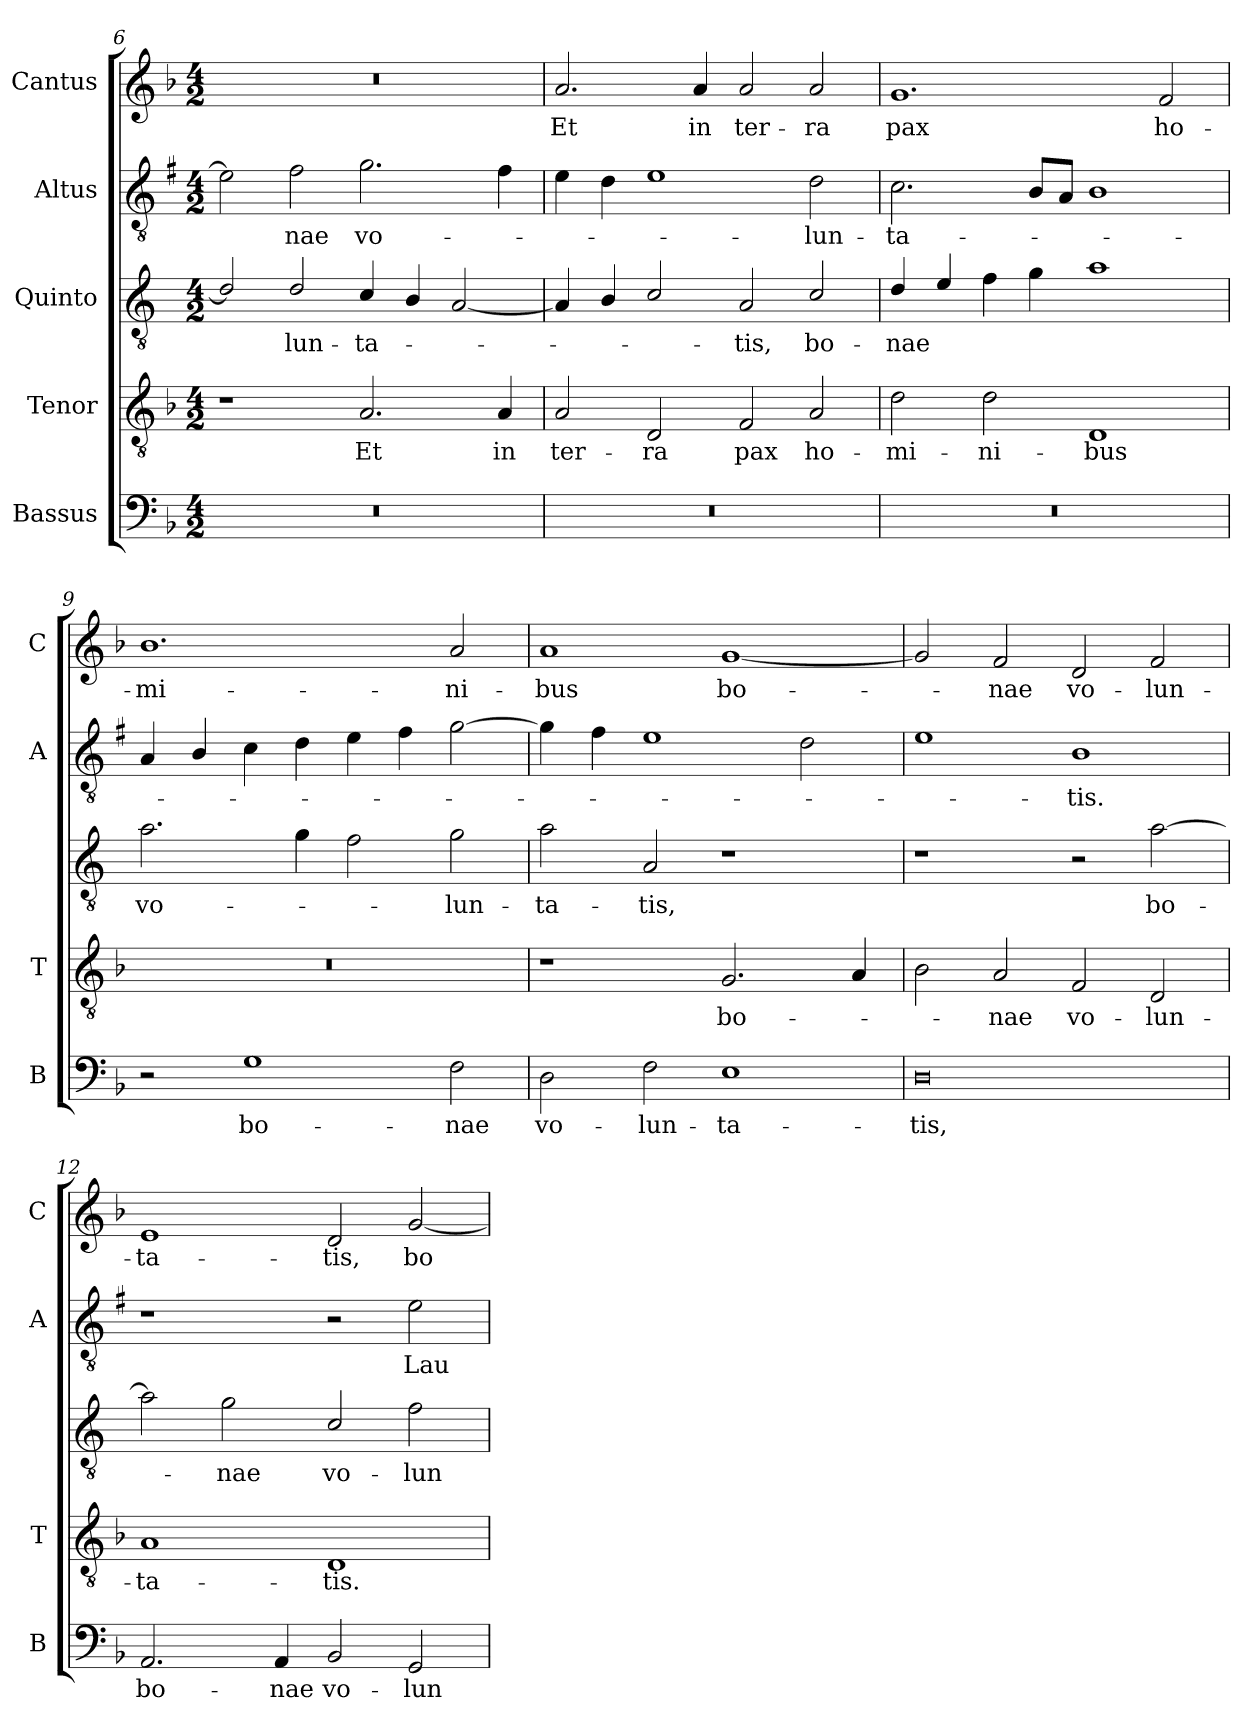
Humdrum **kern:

**kern	**text	**kern	**text	**kern	**text	**kern	**text	**kern	**text
*part5	*part5	*part4	*part4	*part3	*part3	*part2	*part2	*part1	*part1
*staff5	*staff5	*staff4	*staff4	*staff3	*staff3	*staff2	*staff2	*staff1	*staff1
*I"Bassus	*	*I"Tenor	*	*I"Quinto	*	*I"Altus	*	*I"Cantus	*
*I'B	*	*I'T	*	*	*	*I'A	*	*I'C	*
!!LO:LB:g=z
*clefF4	*	*clefGv2	*	*clefGv2	*	*clefGv2	*	*clefG2	*
*	*	*	*	*ITrd4c7	*	*ITrd1c2	*	*	*
*k[b-]	*	*k[b-]	*	*k[b-]	*	*k[b-]	*	*k[b-]	*
*F:	*	*F:	*	*F:	*	*F:	*	*F:	*
*M4/2	*	*M4/2	*	*M4/2	*	*M4/2	*	*M4/2	*
=6	=6	=6	=6	=6	=6	=6	=6	=6	=6
0r	.	1r	.	2G/]	.	2d\]	.	0r	.
!	!	!	!	!	!LO:LY:b	!	!LO:LY:b	!	!
.	.	.	.	2G/	-lun-	2e\	-nae	.	.
!	!	!	!LO:LY:b	!	!LO:LY:b	!	!LO:LY:b	!	!
.	.	2.A/	Et	4F/	-ta-	2.f\	vo-	.	.
.	.	.	.	4E/	.	.	.	.	.
.	.	.	.	[2D/	.	.	.	.	.
!	!	!	!LO:LY:b	!	!	!	!	!	!
.	.	4A/	in	.	.	4e\	.	.	.
=7	=7	=7	=7	=7	=7	=7	=7	=7	=7
!	!	!	!LO:LY:b	!	!	!	!	!	!LO:LY:b
0r	.	2A/	ter-	4D/]	.	4d\	.	2.a/	Et
.	.	.	.	4E/	.	4c\	.	.	.
!	!	!	!LO:LY:b	!	!	!	!	!	!
.	.	2D/	-ra	2F/	.	1d	.	.	.
!	!	!	!	!	!	!	!	!	!LO:LY:b
.	.	.	.	.	.	.	.	4a/	in
!	!	!	!LO:LY:b	!	!LO:LY:b	!	!	!	!LO:LY:b
.	.	2F/	pax	2D/	-tis,	.	.	2a/	ter-
!	!	!	!LO:LY:b	!	!LO:LY:b	!	!LO:LY:b	!	!LO:LY:b
.	.	2A/	ho-	2F/	bo-	2c\	-lun-	2a/	-ra
=8	=8	=8	=8	=8	=8	=8	=8	=8	=8
!	!	!	!LO:LY:b	!	!LO:LY:b	!	!LO:LY:b	!	!LO:LY:b
0r	.	2d\	-mi-	4G/	-nae	2.B-\	-ta-	1.g	pax
.	.	.	.	4A/	.	.	.	.	.
!	!	!	!LO:LY:b	!	!	!	!	!	!
.	.	2d\	-ni-	4B-\	.	.	.	.	.
.	.	.	.	4c\	.	8A/L	.	.	.
.	.	.	.	.	.	8G/J	.	.	.
!	!	!	!LO:LY:b	!	!	!	!	!	!
.	.	1D	-bus	1d	.	1A	.	.	.
!	!	!	!	!	!	!	!	!	!LO:LY:b
.	.	.	.	.	.	.	.	2f/	ho-
=9	=9	=9	=9	=9	=9	=9	=9	=9	=9
!	!	!	!	!	!LO:LY:b	!	!	!	!LO:LY:b
2r	.	0r	.	2.d\	vo-	4G/	.	1.b-	-mi-
.	.	.	.	.	.	4A/	.	.	.
!	!LO:LY:b	!	!	!	!	!	!	!	!
1G	bo-	.	.	.	.	4B-\	.	.	.
.	.	.	.	4c\	.	4c\	.	.	.
.	.	.	.	2B-\	.	4d\	.	.	.
.	.	.	.	.	.	4e\	.	.	.
!	!LO:LY:b	!	!	!	!LO:LY:b	!	!	!	!LO:LY:b
2F\	-nae	.	.	2c\	-lun-	[2f\	.	2a/	-ni-
=10	=10	=10	=10	=10	=10	=10	=10	=10	=10
!	!LO:LY:b	!	!	!	!LO:LY:b	!	!	!	!LO:LY:b
2D\	vo-	1r	.	2d\	-ta-	4f\]	.	1a	-bus
.	.	.	.	.	.	4e\	.	.	.
!	!LO:LY:b	!	!	!	!LO:LY:b	!	!	!	!
2F\	-lun-	.	.	2D/	-tis,	1d	.	.	.
!	!LO:LY:b	!	!LO:LY:b	!	!	!	!	!	!LO:LY:b
1E	-ta-	2.G/	bo-	1r	.	.	.	[1g	bo-
.	.	.	.	.	.	2c\	.	.	.
.	.	4A/	.	.	.	.	.	.	.
=11	=11	=11	=11	=11	=11	=11	=11	=11	=11
!	!LO:LY:b	!	!	!	!	!	!	!	!
0D	-tis,	2B-\	.	1r	.	1d	.	2g/]	.
!	!	!	!LO:LY:b	!	!	!	!	!	!LO:LY:b
.	.	2A/	-nae	.	.	.	.	2f/	-nae
!	!	!	!LO:LY:b	!	!	!	!LO:LY:b	!	!LO:LY:b
.	.	2F/	vo-	2r	.	1A	-tis.	2d/	vo-
!	!	!	!LO:LY:b	!	!LO:LY:b	!	!	!	!LO:LY:b
.	.	2D/	-lun-	[2d\	bo-	.	.	2f/	-lun-
!!LO:LB:g=z
=12	=12	=12	=12	=12	=12	=12	=12	=12	=12
!	!LO:LY:b	!	!LO:LY:b	!	!	!	!	!	!LO:LY:b
2.AA/	bo-	1A	-ta-	2d\]	.	1r	.	1e	-ta-
!	!	!	!	!	!LO:LY:b	!	!	!	!
.	.	.	.	2c\	-nae	.	.	.	.
!	!LO:LY:b	!	!	!	!	!	!	!	!
4AA/	-nae	.	.	.	.	.	.	.	.
!	!LO:LY:b	!	!LO:LY:b	!	!LO:LY:b	!	!	!	!LO:LY:b
2BB-/	vo-	1D	-tis.	2F/	vo-	2r	.	2d/	-tis,
!	!LO:LY:b	!	!	!	!LO:LY:b	!	!LO:LY:b	!	!LO:LY:b
2GG/	-lun-	.	.	2B-\	-lun-	2d\	Lau-	[2g/	bo-
=	=	=	=	=	=	=	=	=	=
*-	*-	*-	*-	*-	*-	*-	*-	*-	*-
